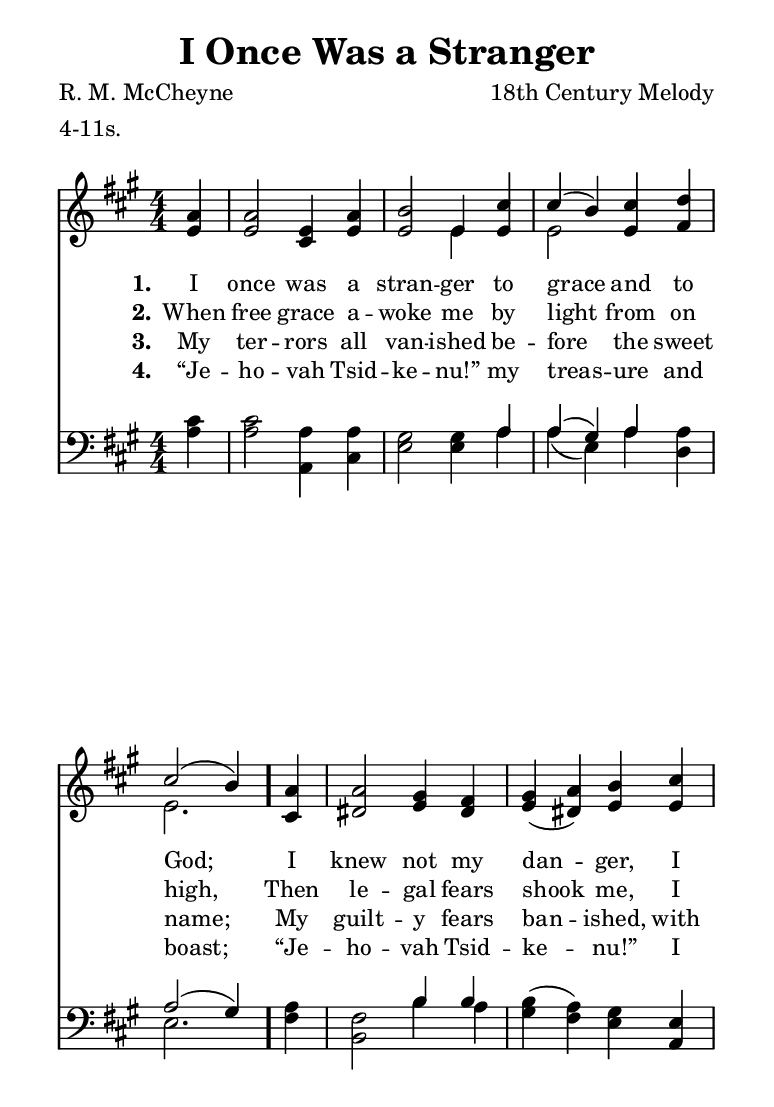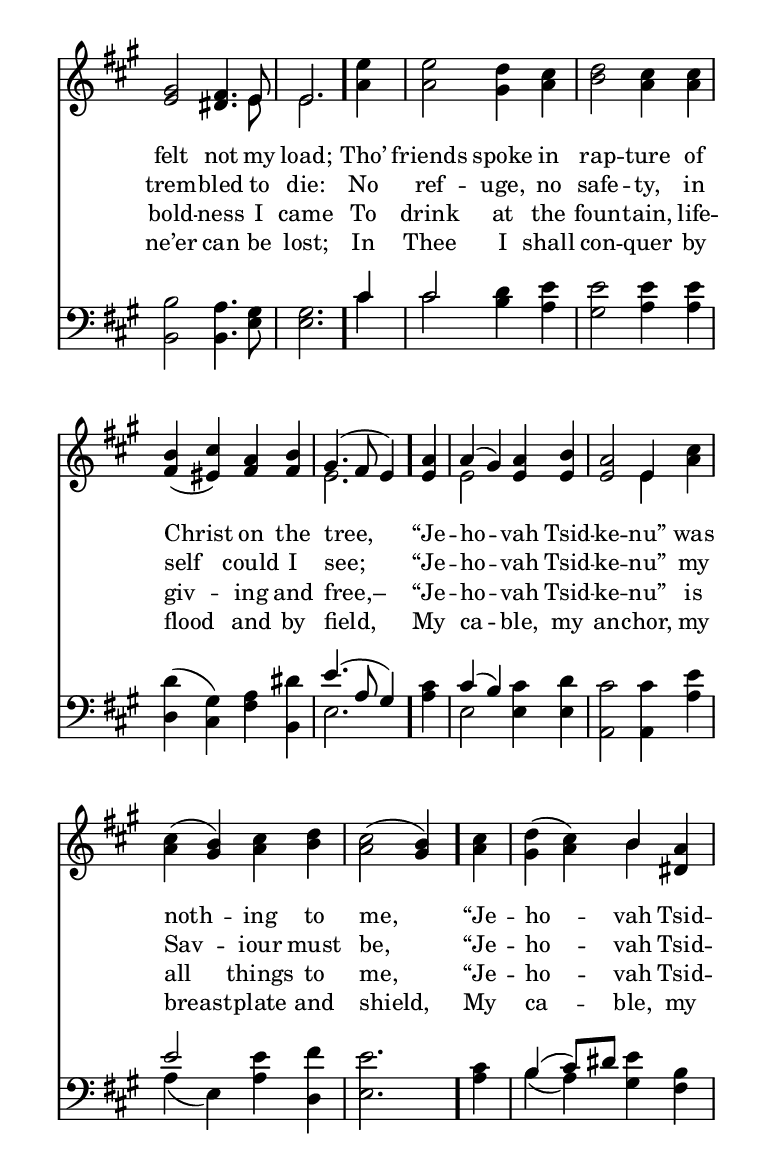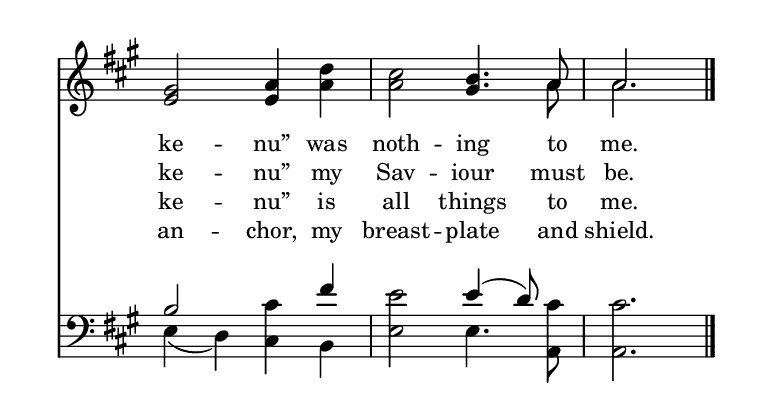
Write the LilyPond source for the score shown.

\include "common/global.ily"
\paper {
  \include "common/paper.ily"
}

\header{
  %gospel
  hymnnumber = "226"
  title = "I Once Was a Stranger"
  tunename = "Adeste Fideles"
  meter = "4-11s."
  poet = "R. M. McCheyne"
  composer = "18th Century Melody"
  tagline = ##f
}

global = {
  \include "common/overrides.ily"
  \override Staff.TimeSignature.style = #'numbered
  \time 4/4
  \override Score.MetronomeMark.transparent = ##t % hide all fermata changes too
  \tempo 4=100
  \key a \major
  \partial 4
  \autoBeamOff
}

notesSoprano = {
\global
\relative c'' {

  a4 | a2 e4 a | b2 e,4 cis' | cis( b) cis d | cis2( b4)
  a4 | a2 gis4 fis | gis( a) b cis | gis2 fis4. e8 | e2.
  e'4 | e2 d4 cis | d2 cis4 cis | b( cis) a b | gis4.( fis8 e4)
  a4 | a( gis) a b | a2 e4 cis' | cis( b) cis d | cis2( b4)
  cis4 | d( cis) b a | gis2 a4 d | cis2 b4. a8 | a2.

  \bar "|."

}
}

notesAlto = {
\global
\relative e' {

  e4 | e2 cis4 e | e2 e4 e | e2 e4 fis | e2.
  cis4 | dis2 e4 dis | e( dis) e e | e2 dis4. e8 | e2.
  a4 | a2 gis4 a | b2 a4 a | fis( eis) fis fis | e2.
  e4 | e2 e4 e | e2 e4 a | a( gis) a b | a2( gis4)
  a4 | gis( a) b dis, | e2 e4 a | a2 gis4. a8 | a2.

}
}

notesTenor = {
\global
\relative a {

  cis4 | cis2 a4 a | gis2 gis4 a | a( gis) a a | a2( gis4)
  a4 | fis2 b4 b | b( a) gis e | b'2 a4. gis8 | gis2.
  cis4 | cis2 d4 e | e2 e4 e | d( gis,) a dis | e4.( a,8 gis4)
  cis4 | cis( b) cis d | cis2 cis4 e | e2 e4 fis | e2.
  cis4 | b( cis8[) dis] e4 b | b2 cis4 fis | e2 e4( d8) cis | cis2.

}
}

notesBass = {
\global
\relative f {

  a4 | a2 a,4 cis | e2 e4 a | a( e) a d, | e2.
  fis4 | b,2 b'4 a | gis( fis) e a, | b2 b4. e8 | e2.
  cis'4 | cis2 b4 a | gis2 a4 a | d,4( cis) fis b, | e2.
  a4 | e2 e4 e | a,2 a4 a' | a( e) a d, | e2.
  a4 | b( a) gis fis | e( d) cis b | e2 e4. a,8 | a2.

}
}

wordsA = \lyricmode {
\set stanza = "1."

I once was a stran -- ger to grace and to God; \bar "."
I knew not my dan -- ger, I felt not my load; \bar "."
Tho’ friends spoke in rap -- ture of Christ on the tree, \bar "."
%{HIDE>%} “Je -- ho -- vah Tsid -- ke -- nu” was noth -- ing to me, %{<HIDE%} \bar "."
“Je -- ho -- vah Tsid -- ke -- nu” was noth -- ing to me. \bar "."

}

wordsB = \lyricmode {
\set stanza = "2."

When free grace a -- woke me by light from on high,
Then le -- gal fears shook me, I trem -- bled to die:
No ref -- uge, no safe -- ty, in self could I see;
%{HIDE>%} “Je -- ho -- vah Tsid -- ke -- nu” my Sav -- iour must be, %{<HIDE%}
“Je -- ho -- vah Tsid -- ke -- nu” my Sav -- iour must be.

}

wordsC = \lyricmode {
\set stanza = "3."

My ter -- rors all van -- ished be -- fore the sweet name;
My guilt -- y fears ban -- ished, with bold -- ness I came
To drink at the foun -- tain, life -- giv -- ing and free,–
%{HIDE>%} “Je -- ho -- vah Tsid -- ke -- nu”  is all things to me, %{<HIDE%}
“Je -- ho -- vah Tsid -- ke -- nu”  is all things to me.

}

wordsD = \lyricmode {
\set stanza = "4."

“Je -- ho -- vah Tsid -- ke -- nu!” my treas -- ure and boast;
“Je -- ho -- vah Tsid -- ke -- nu!” I ne’er can be lost;
In Thee I shall con -- quer by flood and by field,
%{HIDE>%} My ca -- ble, my an -- chor, my breast -- plate and shield, %{<HIDE%}
My ca -- ble, my an -- chor, my breast -- plate and shield.

}

\score {
  \context ChoirStaff <<
    \context Staff = upper <<
      \set Staff.autoBeaming = ##f
      \set ChoirStaff.systemStartDelimiter = #'SystemStartBar
      \set ChoirStaff.printPartCombineTexts = ##f
      \partcombine #'(2 . 9) \notesSoprano \notesAlto
      \context NullVoice = sopranos { \voiceOne << \notesSoprano >> }
      \context NullVoice = altos { \voiceTwo << \notesAlto >> }
      \context Lyrics = one   \lyricsto sopranos \wordsA
      \context Lyrics = two   \lyricsto sopranos \wordsB
      \context Lyrics = three \lyricsto sopranos \wordsC
      \context Lyrics = four  \lyricsto sopranos \wordsD
    >>
    \context Staff = men <<
      \set Staff.autoBeaming = ##f
      \clef bass
      \set ChoirStaff.printPartCombineTexts = ##f
      \partcombine #'(2 . 9) \notesTenor \notesBass
      \context NullVoice = tenors { \voiceOne << \notesTenor >> }
      \context NullVoice = basses { \voiceTwo << \notesBass >> }
    >>
  >>
  \layout {
    \include "common/layout.ily"
  }
  \midi{
    \include "common/midi.ily"
  }
}

\version "2.19.49"  % necessary for upgrading to future LilyPond versions.

% vi:set et ts=2 sw=2 ai nocindent syntax=lilypond:
